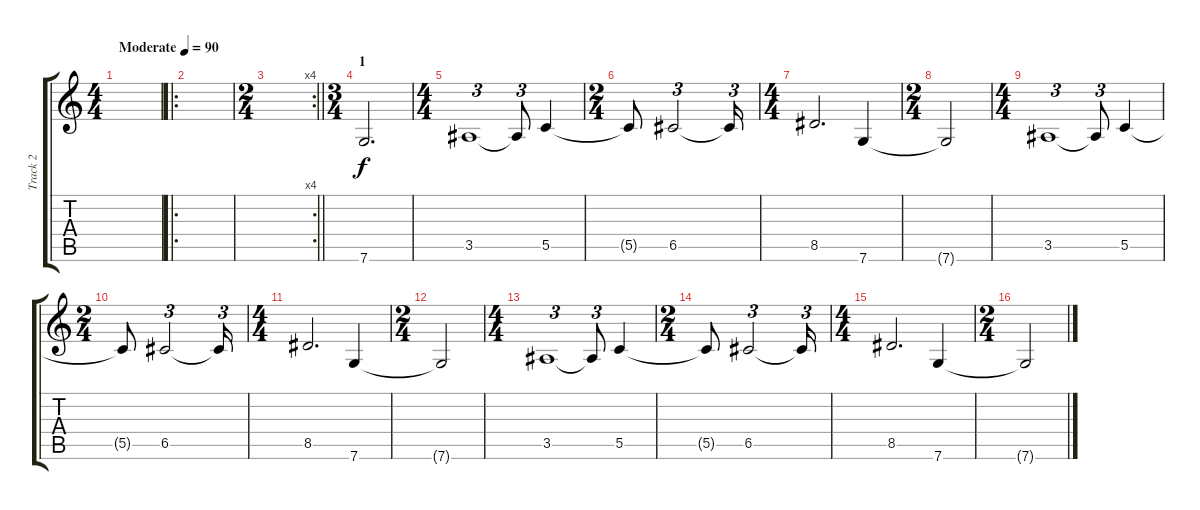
\track ("Track 2" "Track 2") {instrument distortionguitar}
\staff {score tabs}
\tuning (E4 B3 G3 D3 G2 C2) {hide}
\ts (4 4)
\tempo (90 "Moderate")
\clef g2
\ks c
|
\ro
|
\rc 4
\ts (2 4)
\barLineRight lightlight
|
\ts (3 4)
\section ("" "1")
7.6.2{d volume 13} |
\ts (4 4)
3.5.1{tu (3 2)} 3.5{t}.8{tu (3 2)} 5.5.4 |
\ts (2 4)
5.5{t}.8 6.5.2{tu (3 2)} 6.5{t}.16{tu (3 2)} |
\ts (4 4)
8.5.2{d} 7.6.4 |
\ts (2 4)
7.6{t}.2 |
\ts (4 4)
3.5.1{tu (3 2)} 3.5{t}.8{tu (3 2)} 5.5.4 |
\ts (2 4)
5.5{t}.8 6.5.2{tu (3 2)} 6.5{t}.16{tu (3 2)} |
\ts (4 4)
8.5.2{d} 7.6.4 |
\ts (2 4)
7.6{t}.2 |
\ts (4 4)
3.5.1{tu (3 2)} 3.5{t}.8{tu (3 2)} 5.5.4 |
\ts (2 4)
5.5{t}.8 6.5.2{tu (3 2)} 6.5{t}.16{tu (3 2)} |
\ts (4 4)
8.5.2{d} 7.6.4 |
\ts (2 4)
7.6{t}.2
